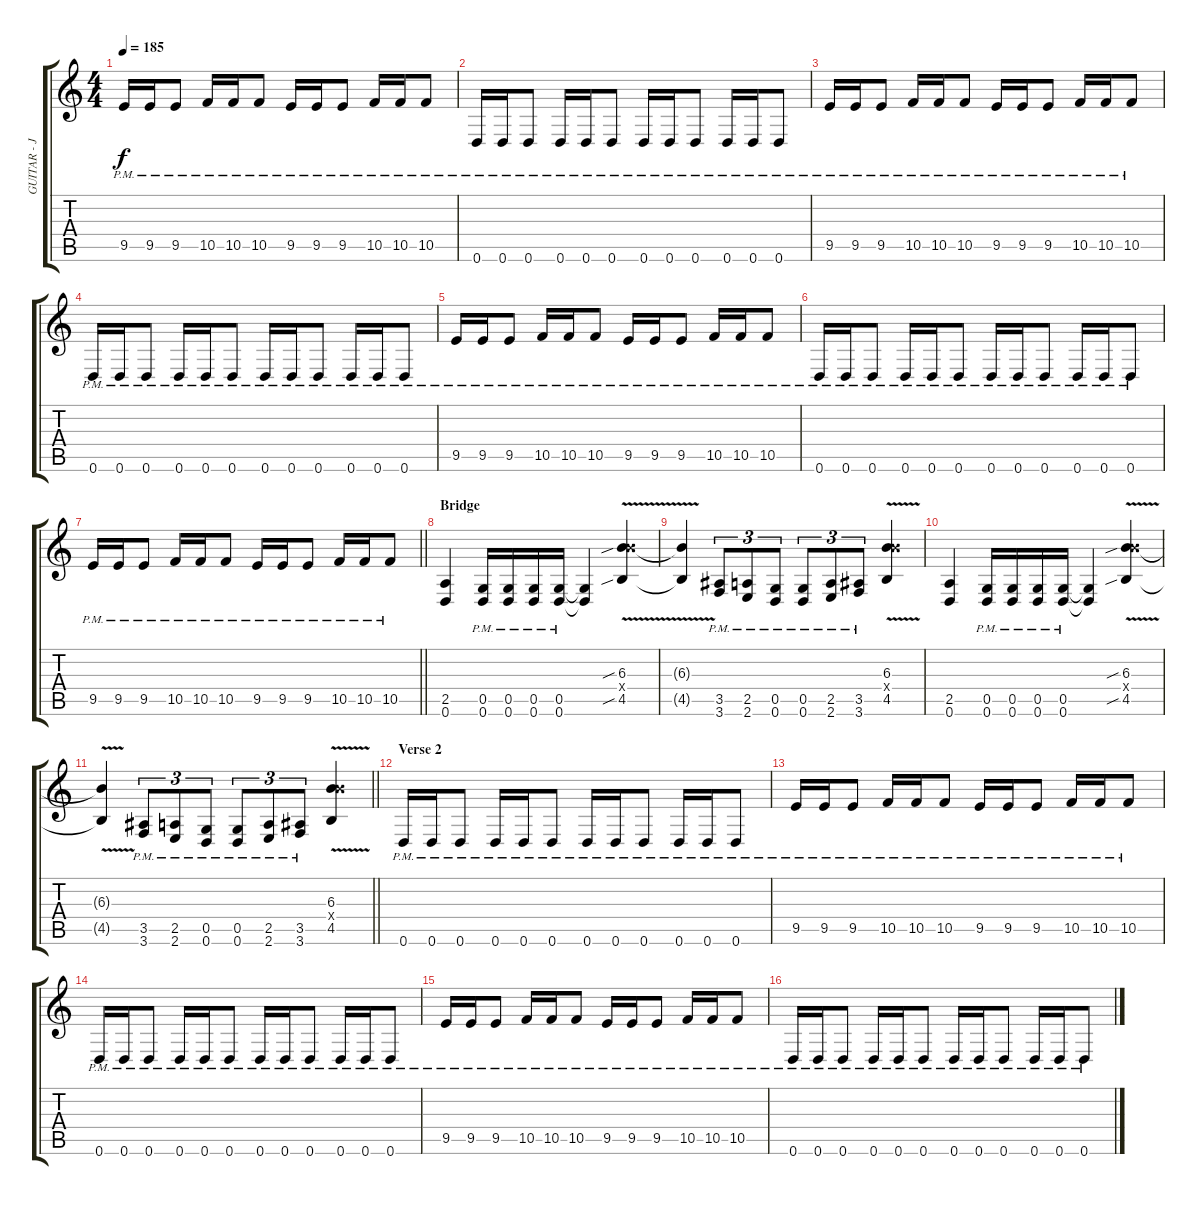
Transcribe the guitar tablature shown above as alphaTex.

\track ("GUITAR - Joe Duplantier" "GUITAR - J") {instrument distortionguitar}
\staff {score tabs}
\tuning (D4 A3 F3 C3 G2 D2) {hide}
\ts (4 4)
\tempo 185
\clef g2
\ks c
9.5{pm}.16{dy f} 9.5{pm}.16 9.5{pm}.8 10.5{pm}.16 10.5{pm}.16 10.5{pm}.8 9.5{pm}.16 9.5{pm}.16 9.5{pm}.8 10.5{pm}.16 10.5{pm}.16 10.5{pm}.8 |
0.6{pm}.16 0.6{pm}.16 0.6{pm}.8 0.6{pm}.16 0.6{pm}.16 0.6{pm}.8 0.6{pm}.16 0.6{pm}.16 0.6{pm}.8 0.6{pm}.16 0.6{pm}.16 0.6{pm}.8 |
9.5{pm}.16 9.5{pm}.16 9.5{pm}.8 10.5{pm}.16 10.5{pm}.16 10.5{pm}.8 9.5{pm}.16 9.5{pm}.16 9.5{pm}.8 10.5{pm}.16 10.5{pm}.16 10.5{pm}.8 |
0.6{pm}.16 0.6{pm}.16 0.6{pm}.8 0.6{pm}.16 0.6{pm}.16 0.6{pm}.8 0.6{pm}.16 0.6{pm}.16 0.6{pm}.8 0.6{pm}.16 0.6{pm}.16 0.6{pm}.8 |
9.5{pm}.16 9.5{pm}.16 9.5{pm}.8 10.5{pm}.16 10.5{pm}.16 10.5{pm}.8 9.5{pm}.16 9.5{pm}.16 9.5{pm}.8 10.5{pm}.16 10.5{pm}.16 10.5{pm}.8 |
0.6{pm}.16 0.6{pm}.16 0.6{pm}.8 0.6{pm}.16 0.6{pm}.16 0.6{pm}.8 0.6{pm}.16 0.6{pm}.16 0.6{pm}.8 0.6{pm}.16 0.6{pm}.16 0.6{pm}.8 |
\barLineRight lightlight
9.5{pm}.16 9.5{pm}.16 9.5{pm}.8 10.5{pm}.16 10.5{pm}.16 10.5{pm}.8 9.5{pm}.16 9.5{pm}.16 9.5{pm}.8 10.5{pm}.16 10.5{pm}.16 10.5{pm}.8 |
\section ("" "Bridge")
(2.5 0.6).4 (0.5{pm} 0.6{pm}).16 (0.5{pm} 0.6{pm}).16 (0.5{pm} 0.6{pm}).16 (0.5{pm} 0.6{pm}).16 (0.5{t} 0.6{t}).4 (6.3{v sib} 11.4{x} 4.5{v sib}).4 |
(6.3{t} 4.5{t}).4 (3.5{pm} 3.6{pm}).8{tu (3 2)} (2.5{pm} 2.6{pm}).8{tu (3 2)} (0.5{pm} 0.6{pm}).8{tu (3 2)} (0.5{pm} 0.6{pm}).8{tu (3 2)} (2.5{pm} 2.6{pm}).8{tu (3 2)} (3.5{pm} 3.6{pm}).8{tu (3 2)} (6.3{v} 11.4{x} 4.5{v}).4 |
(2.5 0.6).4 (0.5{pm} 0.6{pm}).16 (0.5{pm} 0.6{pm}).16 (0.5{pm} 0.6{pm}).16 (0.5{pm} 0.6{pm}).16 (0.5{t} 0.6{t}).4 (6.3{v sib} 11.4{x} 4.5{v sib}).4 |
\barLineRight lightlight
(6.3{t} 4.5{t}).4 (3.5{pm} 3.6{pm}).8{tu (3 2)} (2.5{pm} 2.6{pm}).8{tu (3 2)} (0.5{pm} 0.6{pm}).8{tu (3 2)} (0.5{pm} 0.6{pm}).8{tu (3 2)} (2.5{pm} 2.6{pm}).8{tu (3 2)} (3.5{pm} 3.6{pm}).8{tu (3 2)} (6.3{v} 11.4{x} 4.5{v}).4 |
\section ("" "Verse 2")
0.6{pm}.16 0.6{pm}.16 0.6{pm}.8 0.6{pm}.16 0.6{pm}.16 0.6{pm}.8 0.6{pm}.16 0.6{pm}.16 0.6{pm}.8 0.6{pm}.16 0.6{pm}.16 0.6{pm}.8 |
9.5{pm}.16 9.5{pm}.16 9.5{pm}.8 10.5{pm}.16 10.5{pm}.16 10.5{pm}.8 9.5{pm}.16 9.5{pm}.16 9.5{pm}.8 10.5{pm}.16 10.5{pm}.16 10.5{pm}.8 |
0.6{pm}.16 0.6{pm}.16 0.6{pm}.8 0.6{pm}.16 0.6{pm}.16 0.6{pm}.8 0.6{pm}.16 0.6{pm}.16 0.6{pm}.8 0.6{pm}.16 0.6{pm}.16 0.6{pm}.8 |
9.5{pm}.16 9.5{pm}.16 9.5{pm}.8 10.5{pm}.16 10.5{pm}.16 10.5{pm}.8 9.5{pm}.16 9.5{pm}.16 9.5{pm}.8 10.5{pm}.16 10.5{pm}.16 10.5{pm}.8 |
0.6{pm}.16 0.6{pm}.16 0.6{pm}.8 0.6{pm}.16 0.6{pm}.16 0.6{pm}.8 0.6{pm}.16 0.6{pm}.16 0.6{pm}.8 0.6{pm}.16 0.6{pm}.16 0.6{pm}.8
